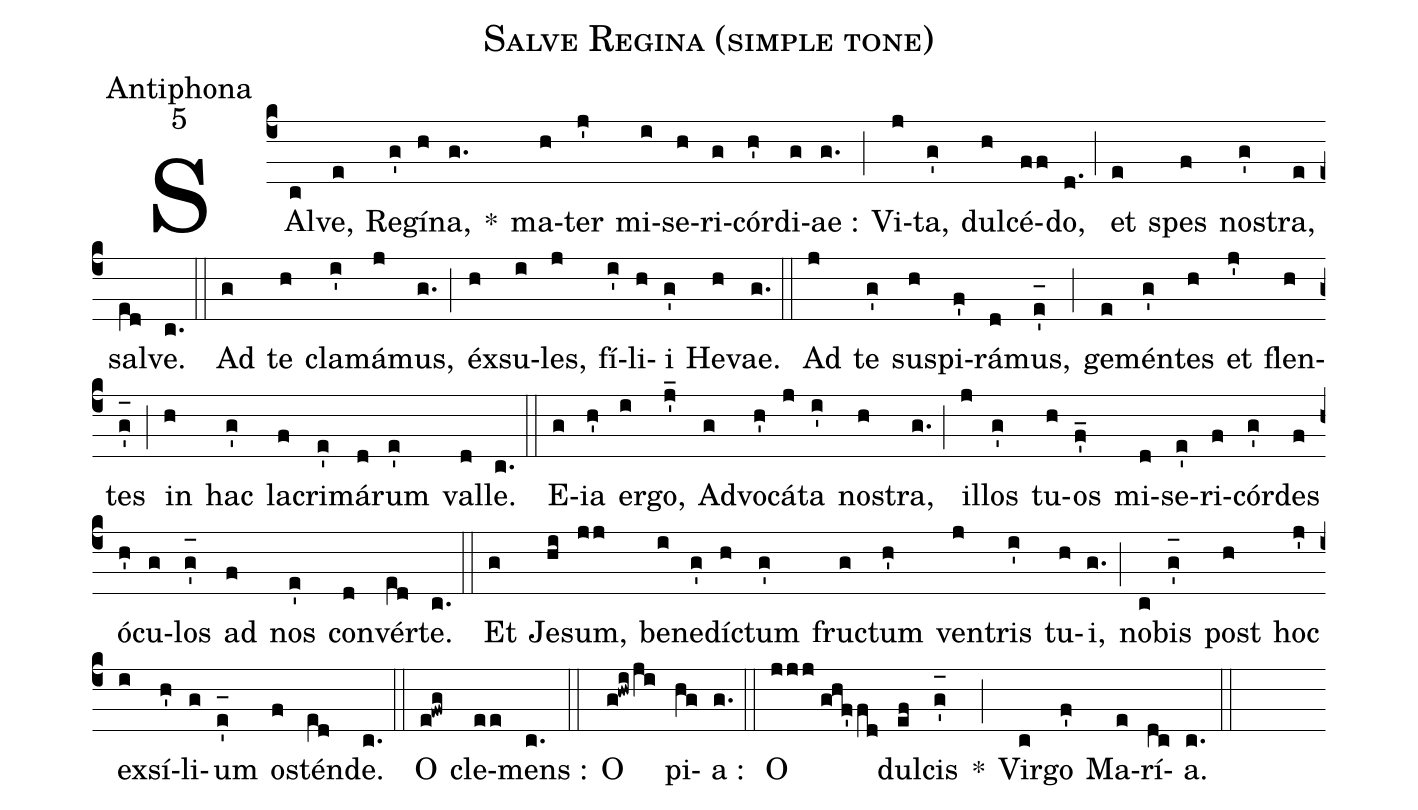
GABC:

name:Salve Regina (simple tone);
office-part:Antiphona;
mode:5;
%%
(c4) SAl(c)ve,(e) Re(g')gí(h)na,(g.) *() ma(h)ter(j') mi(i)se(h)ri(g)cór(h')di(g)ae :(g.) (;) Vi(j)ta,(g') dul(h)cé(ff)do,(d.) (;) et(e) spes(f) no(g')stra,(e) sal(e[ll:1]d)ve.(c.) (::) Ad(g) te(h) cla(i')má(j)mus,(g.) (;) éx(h)su(i)les,(j) fí(i')li(h)i(g') He(h)vae.(g.) (::) Ad(j) te(g') sus(h)pi(f')rá(d)mus,(e'_[oh:h]) (;) ge(e)mén(g')tes(h) et(j') flen(h)tes(g'_[oh:h]) (;) in(h) hac(g') la(f)cri(e')má(d)rum(e') val(d)le.(c.) (::) E(g){ia}(h') er(i)go,(j'_) Ad(g)vo(h')cá(j)ta(i') no(h)stra,(g.) (;) il(j)los(g') tu(h)os(f'_) mi(d)se(e')ri(f)cór(g')des(f) ó(h')cu(g)los(g'_[oh:h]) ad(f) nos(e') con(d)vér(e[ll:1]d)te.(c.) (::) Et(g) Je(hi)sum,(jj) be(i)ne(g')dí(h)ctum(g') fru(g)ctum(h') ven(j)tris(i') tu(h)i,(g.) (;) no(c)bis(g'_[oh:h]) post(h) hoc(j') ex(i)sí(h')li(g)um(e'_[oh:h]) os(f)tén(e[ll:1]d)de.(c.) (::) O(e!fwg) cle(ee)mens :(c.) (::) O(g!hwi/ji) pi(hg)a :(g.) (::) O(jjj//ghf'fd) dul(ef)cis(g'_[oh:h]) *(;) Vir(c)go(f') Ma(e)rí(dc)a.(c.) (::)
